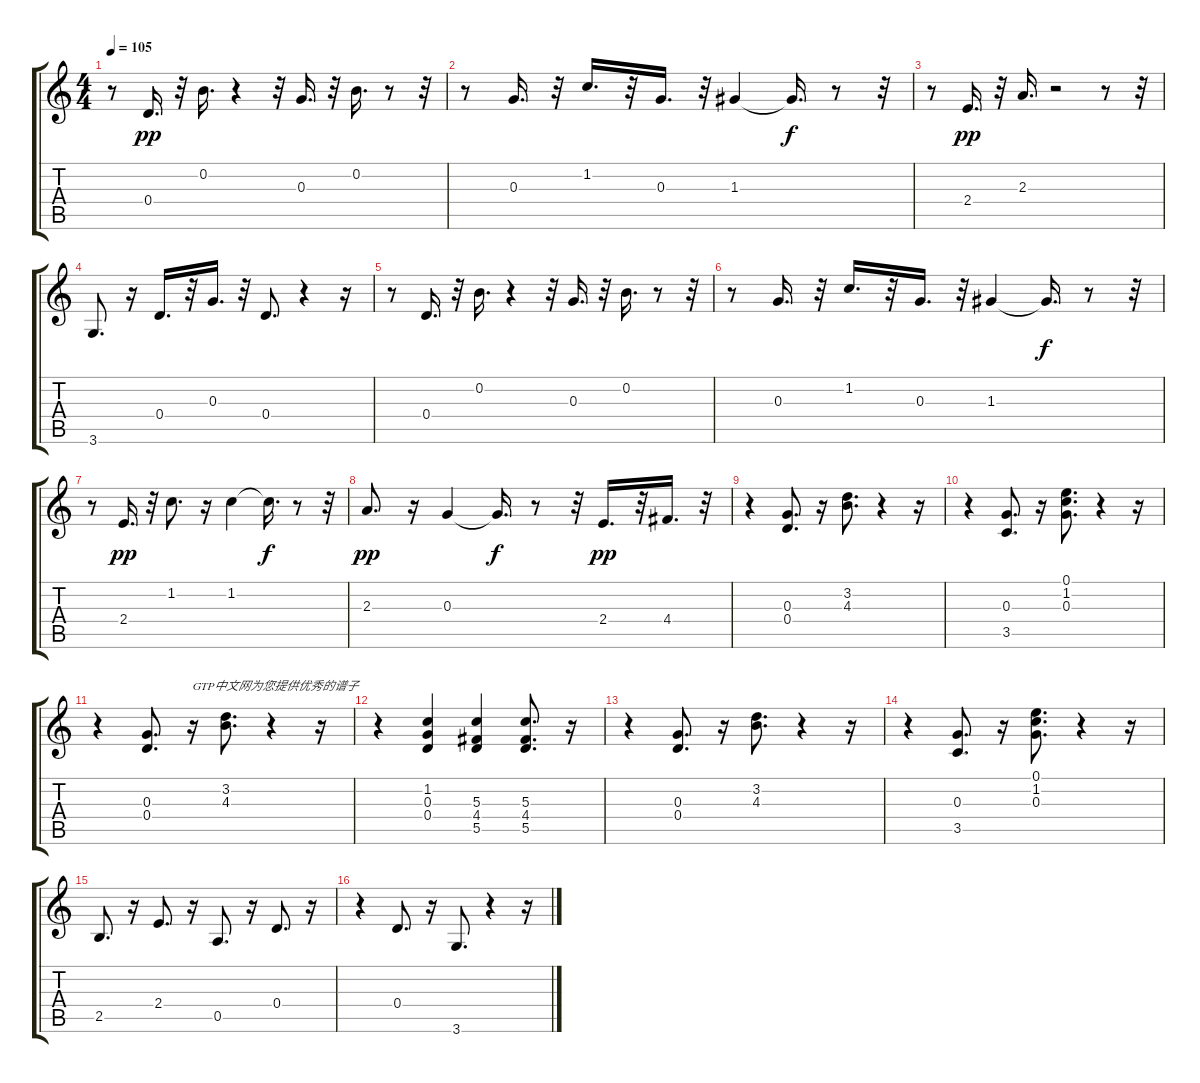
\track "" {instrument acousticguitarsteel}
\staff {score tabs}
\tuning (E4 B3 G3 D3 A2 E2) {hide}
\ts (4 4)
\tempo 105
\clef g2
\ks c
r.8{dy pp} 0.4.16{d} r.32 0.2.16{d} r.4 r.32 0.3.16{d} r.32 0.2.16{d} r.8 r.32 |
r.8 0.3.16{d} r.32 1.2.16{d} r.32 0.3.16{d} r.32 1.3.4 1.3{t}.16{d dy f} r.8 r.32 |
r.8 2.4.16{d dy pp} r.32 2.3.16{d} r.2 r.8 r.32 |
3.6.8{d} r.16 0.4.16{d} r.32 0.3.16{d} r.32 0.4.8{d} r.4 r.16 |
r.8 0.4.16{d} r.32 0.2.16{d} r.4 r.32 0.3.16{d} r.32 0.2.16{d} r.8 r.32 |
r.8 0.3.16{d} r.32 1.2.16{d} r.32 0.3.16{d} r.32 1.3.4 1.3{t}.16{d dy f} r.8 r.32 |
r.8 2.4.16{d dy pp} r.32 1.2.8{d} r.16 1.2.4 1.2{t}.16{d dy f} r.8 r.32 |
2.3.8{d dy pp} r.16 0.3.4 0.3{t}.16{d dy f} r.8 r.32 2.4.16{d dy pp} r.32 4.4.16{d} r.32 |
r.4 (0.3 0.4).8{d} r.16 (3.2 4.3).8{d} r.4 r.16 |
r.4 (0.3 3.5).8{d} r.16 (0.1 1.2 0.3).8{d} r.4 r.16 |
r.4 (0.3 0.4).8{d} r.16{txt "GTP中文网为您提供优秀的谱子"} (3.2 4.3).8{d} r.4 r.16 |
r.4 (1.2 0.3 0.4).4 (5.3 4.4 5.5).4 (5.3 4.4 5.5).8{d} r.16 |
r.4 (0.3 0.4).8{d} r.16 (3.2 4.3).8{d} r.4 r.16 |
r.4 (0.3 3.5).8{d} r.16 (0.1 1.2 0.3).8{d} r.4 r.16 |
2.5.8{d} r.16 2.4.8{d} r.16 0.5.8{d} r.16 0.4.8{d} r.16 |
r.4 0.4.8{d} r.16 3.6.8{d} r.4 r.16
